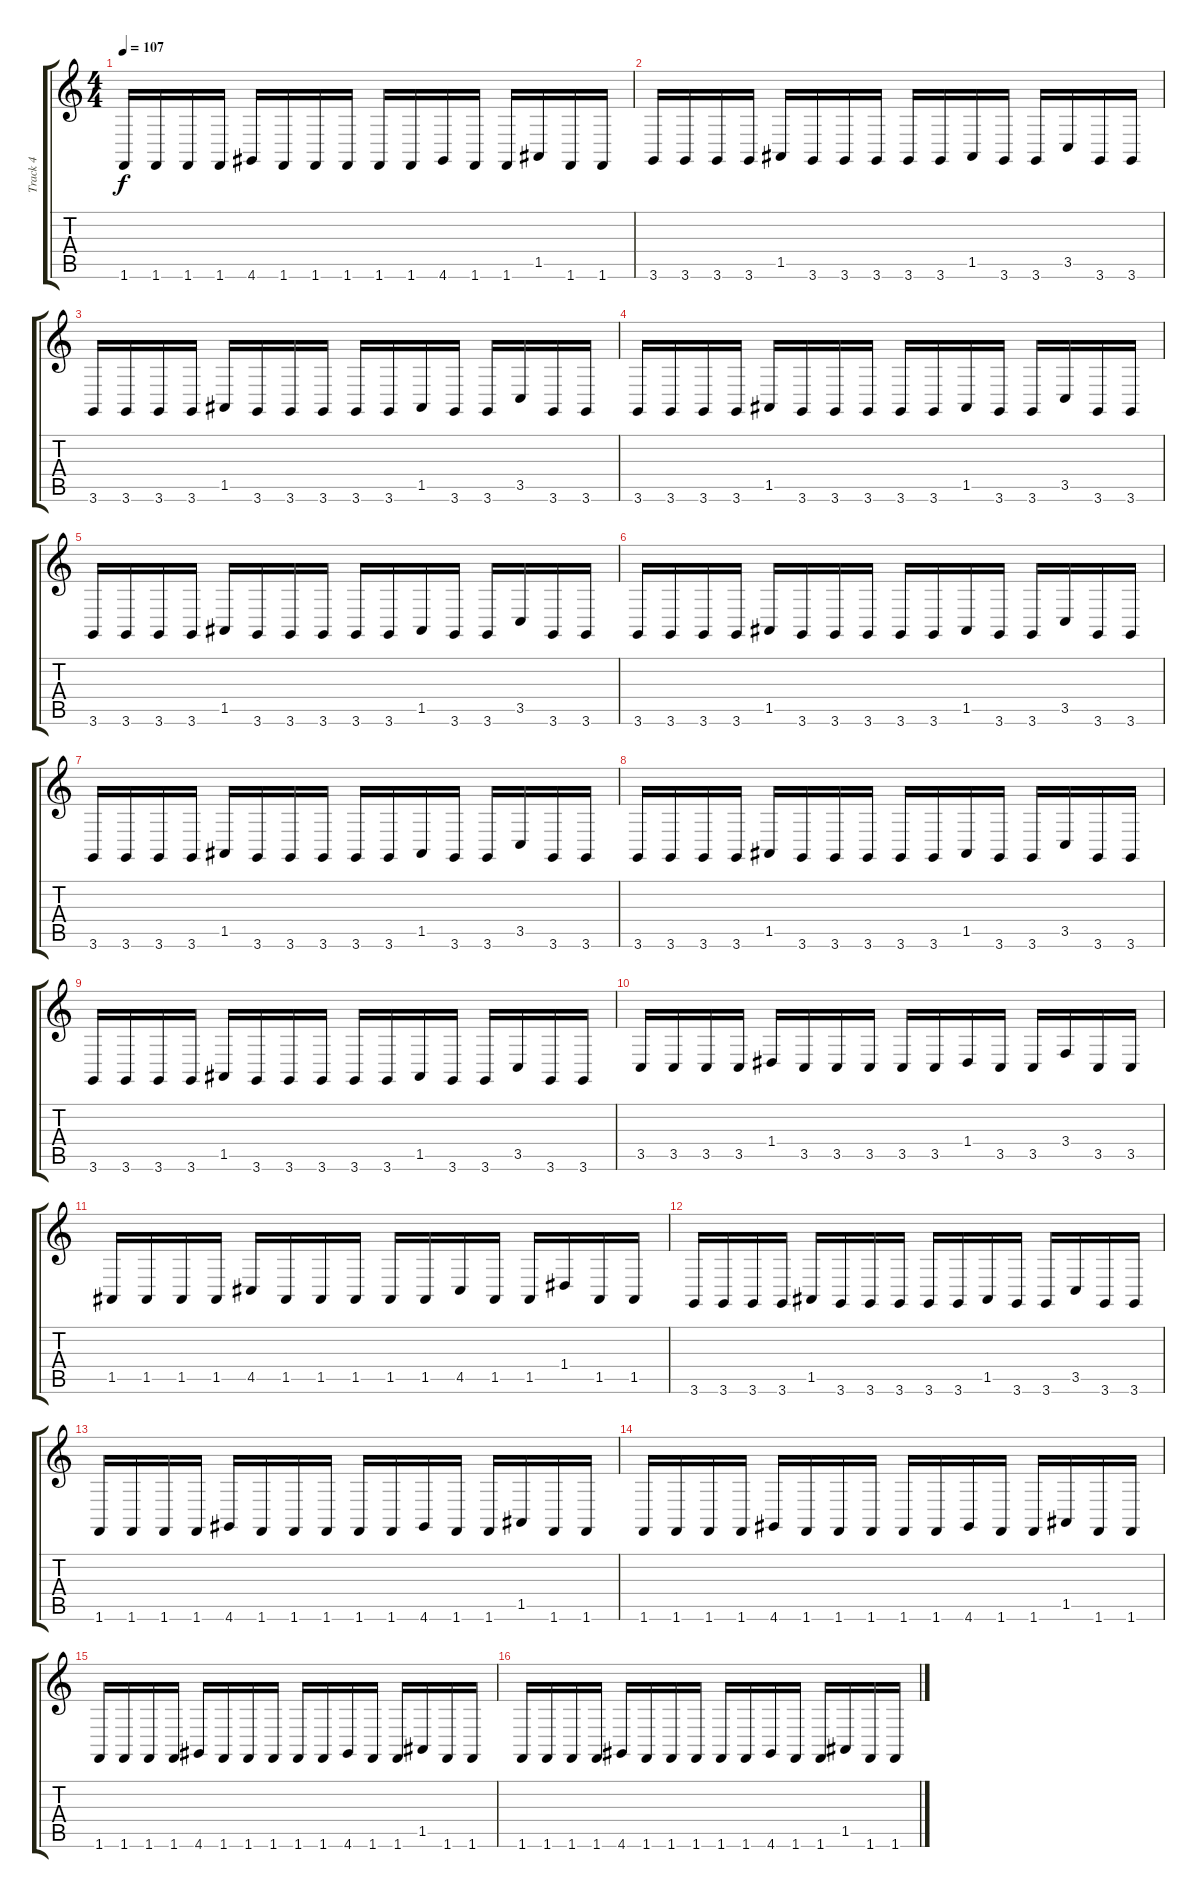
\track ("Track 4" "Track 4") {instrument rockorgan}
\staff {score tabs}
\tuning (E4 B3 G3 D3 A2 E2) {hide}
\ts (4 4)
\tempo 107
\clef g2
\ks c
1.6.16{dy f} 1.6.16 1.6.16 1.6.16 4.6.16 1.6.16 1.6.16 1.6.16 1.6.16 1.6.16 4.6.16 1.6.16 1.6.16 1.5.16 1.6.16 1.6.16 |
3.6.16 3.6.16 3.6.16 3.6.16 1.5.16 3.6.16 3.6.16 3.6.16 3.6.16 3.6.16 1.5.16 3.6.16 3.6.16 3.5.16 3.6.16 3.6.16 |
3.6.16 3.6.16 3.6.16 3.6.16 1.5.16 3.6.16 3.6.16 3.6.16 3.6.16 3.6.16 1.5.16 3.6.16 3.6.16 3.5.16 3.6.16 3.6.16 |
3.6.16 3.6.16 3.6.16 3.6.16 1.5.16 3.6.16 3.6.16 3.6.16 3.6.16 3.6.16 1.5.16 3.6.16 3.6.16 3.5.16 3.6.16 3.6.16 |
3.6.16 3.6.16 3.6.16 3.6.16 1.5.16 3.6.16 3.6.16 3.6.16 3.6.16 3.6.16 1.5.16 3.6.16 3.6.16 3.5.16 3.6.16 3.6.16 |
3.6.16 3.6.16 3.6.16 3.6.16 1.5.16 3.6.16 3.6.16 3.6.16 3.6.16 3.6.16 1.5.16 3.6.16 3.6.16 3.5.16 3.6.16 3.6.16 |
3.6.16 3.6.16 3.6.16 3.6.16 1.5.16 3.6.16 3.6.16 3.6.16 3.6.16 3.6.16 1.5.16 3.6.16 3.6.16 3.5.16 3.6.16 3.6.16 |
3.6.16 3.6.16 3.6.16 3.6.16 1.5.16 3.6.16 3.6.16 3.6.16 3.6.16 3.6.16 1.5.16 3.6.16 3.6.16 3.5.16 3.6.16 3.6.16 |
3.6.16 3.6.16 3.6.16 3.6.16 1.5.16 3.6.16 3.6.16 3.6.16 3.6.16 3.6.16 1.5.16 3.6.16 3.6.16 3.5.16 3.6.16 3.6.16 |
3.5.16 3.5.16 3.5.16 3.5.16 1.4.16 3.5.16 3.5.16 3.5.16 3.5.16 3.5.16 1.4.16 3.5.16 3.5.16 3.4.16 3.5.16 3.5.16 |
1.5.16 1.5.16 1.5.16 1.5.16 4.5.16 1.5.16 1.5.16 1.5.16 1.5.16 1.5.16 4.5.16 1.5.16 1.5.16 1.4.16 1.5.16 1.5.16 |
3.6.16 3.6.16 3.6.16 3.6.16 1.5.16 3.6.16 3.6.16 3.6.16 3.6.16 3.6.16 1.5.16 3.6.16 3.6.16 3.5.16 3.6.16 3.6.16 |
1.6.16 1.6.16 1.6.16 1.6.16 4.6.16 1.6.16 1.6.16 1.6.16 1.6.16 1.6.16 4.6.16 1.6.16 1.6.16 1.5.16 1.6.16 1.6.16 |
1.6.16 1.6.16 1.6.16 1.6.16 4.6.16 1.6.16 1.6.16 1.6.16 1.6.16 1.6.16 4.6.16 1.6.16 1.6.16 1.5.16 1.6.16 1.6.16 |
1.6.16 1.6.16 1.6.16 1.6.16 4.6.16 1.6.16 1.6.16 1.6.16 1.6.16 1.6.16 4.6.16 1.6.16 1.6.16 1.5.16 1.6.16 1.6.16 |
1.6.16 1.6.16 1.6.16 1.6.16 4.6.16 1.6.16 1.6.16 1.6.16 1.6.16 1.6.16 4.6.16 1.6.16 1.6.16 1.5.16 1.6.16 1.6.16
